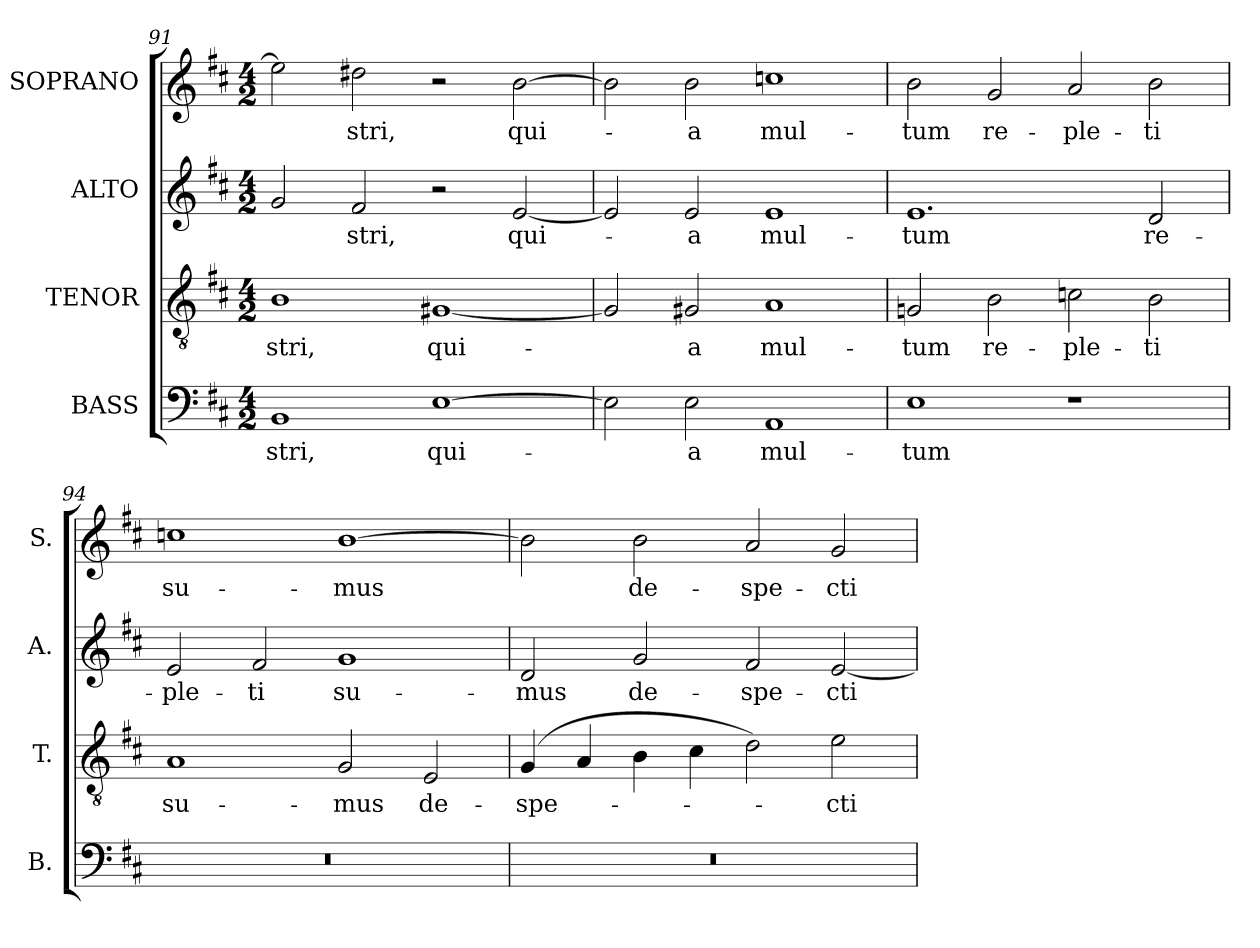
**kern	**text	**kern	**text	**kern	**text	**kern	**text
*part4	*part4	*part3	*part3	*part2	*part2	*part1	*part1
*staff4	*staff4	*staff3	*staff3	*staff2	*staff2	*staff1	*staff1
*I"BASS	*	*I"TENOR	*	*I"ALTO	*	*I"SOPRANO	*
*I'B.	*	*I'T.	*	*I'A.	*	*I'S.	*
*clefF4	*	*clefGv2	*	*clefG2	*	*clefG2	*
*	*	*ITrd7c12	*	*	*	*	*
*k[f#c#]	*	*k[f#c#]	*	*k[f#c#]	*	*k[f#c#]	*
*D:	*	*D:	*	*D:	*	*D:	*
*M4/2	*	*M4/2	*	*M4/2	*	*M4/2	*
=91	=91	=91	=91	=91	=91	=91	=91
!	!LO:LY:b:color=#000000	!	!	!	!	!	!
!	!	!	!LO:LY:b:color=#000000	!	!	!	!
1BBi	-stri,	1BBi	-stri,	2gi/	.	2eei\]	.
!	!	!	!	!	!LO:LY:b:color=#000000	!	!
!	!	!	!	!	!	!	!LO:LY:b:color=#000000
.	.	.	.	2f#i/	-stri,	2dd#Xi\	-stri,
!	!LO:LY:b:color=#000000	!	!	!	!	!	!
!	!	!	!LO:LY:b:color=#000000	!	!	!	!
[1Ei	qui-	[1GG#Xi	qui-	2r	.	2r	.
!	!	!	!	!	!LO:LY:b:color=#000000	!	!
!	!	!	!	!	!	!	!LO:LY:b:color=#000000
.	.	.	.	[2ei/	qui-	[2bi\	qui-
=92	=92	=92	=92	=92	=92	=92	=92
!	!LO:LY:b:color=#000000	!	!	!	!	!	!
!	!	!	!LO:LY:b:color=#000000	!	!	!	!
2Ei\]	-­	2GG#i/]	-­	2ei/]	.	2bi\]	.
!	!LO:LY:b:color=#000000	!	!	!	!	!	!
!	!	!	!LO:LY:b:color=#000000	!	!	!	!
!	!	!	!	!	!LO:LY:b:color=#000000	!	!
!	!	!	!	!	!	!	!LO:LY:b:color=#000000
2Ei\	a	2GG#Xi/	a	2ei/	-a	2bi\	-a
!	!LO:LY:b:color=#000000	!	!	!	!	!	!
!	!	!	!LO:LY:b:color=#000000	!	!	!	!
!	!	!	!	!	!LO:LY:b:color=#000000	!	!
!	!	!	!	!	!	!	!LO:LY:b:color=#000000
1AAi	mul-	1AAi	mul-	1ei	mul-	1ccni	mul-
=93	=93	=93	=93	=93	=93	=93	=93
!	!LO:LY:b:color=#000000	!	!	!	!	!	!
!	!	!	!LO:LY:b:color=#000000	!	!	!	!
!	!	!	!	!	!LO:LY:b:color=#000000	!	!
!	!	!	!	!	!	!	!LO:LY:b:color=#000000
1Ei	-tum	2GGni/	-tum	1.ei	-tum	2bi\	-tum
!	!	!	!LO:LY:b:color=#000000	!	!	!	!
!	!	!	!	!	!	!	!LO:LY:b:color=#000000
.	.	2BBi\	re-	.	.	2gi/	re-
!	!	!	!LO:LY:b:color=#000000	!	!	!	!
!	!	!	!	!	!	!	!LO:LY:b:color=#000000
1r	.	2Cni\	-ple-	.	.	2ai/	-ple-
!	!	!	!LO:LY:b:color=#000000	!	!	!	!
!	!	!	!	!	!LO:LY:b:color=#000000	!	!
!	!	!	!	!	!	!	!LO:LY:b:color=#000000
.	.	2BBi\	-ti	2di/	re-	2bi\	-ti
=94	=94	=94	=94	=94	=94	=94	=94
!LO:N:vis=1	!	!	!	!	!	!	!
!	!	!	!LO:LY:b:color=#000000	!	!	!	!
!	!	!	!	!	!LO:LY:b:color=#000000	!	!
!	!	!	!	!	!	!	!LO:LY:b:color=#000000
0r	.	1AAi	su-	2ei/	-ple-	1ccni	su-
!	!	!	!	!	!LO:LY:b:color=#000000	!	!
.	.	.	.	2f#i/	-ti	.	.
!	!	!	!LO:LY:b:color=#000000	!	!	!	!
!	!	!	!	!	!LO:LY:b:color=#000000	!	!
!	!	!	!	!	!	!	!LO:LY:b:color=#000000
.	.	2GGi/	-mus	1gi	su-	[1bi	-mus
!	!	!	!LO:LY:b:color=#000000	!	!	!	!
.	.	2EEi/	de-	.	.	.	.
!!LO:PB:g=z
=95	=95	=95	=95	=95	=95	=95	=95
!LO:N:vis=1	!	!	!	!	!	!	!
!	!	!	!LO:LY:b:color=#000000	!	!	!	!
!	!	!	!	!	!LO:LY:b:color=#000000	!	!
0r	.	(4GGi/	-spe-	2di/	-mus	2bi\]	.
.	.	4AAi/	.	.	.	.	.
!	!	!	!	!	!LO:LY:b:color=#000000	!	!
!	!	!	!	!	!	!	!LO:LY:b:color=#000000
.	.	4BBi\	.	2gi/	de-	2bi\	de-
.	.	4C#i\	.	.	.	.	.
!	!	!	!	!	!LO:LY:b:color=#000000	!	!
!	!	!	!	!	!	!	!LO:LY:b:color=#000000
.	.	2Di\)	.	2f#i/	-spe-	2ai/	-spe-
!	!	!	!LO:LY:b:color=#000000	!	!	!	!
!	!	!	!	!	!LO:LY:b:color=#000000	!	!
!	!	!	!	!	!	!	!LO:LY:b:color=#000000
.	.	2Ei\	-cti-	[2ei/	-cti-	2gi/	-cti-
=	=	=	=	=	=	=	=
*-	*-	*-	*-	*-	*-	*-	*-
